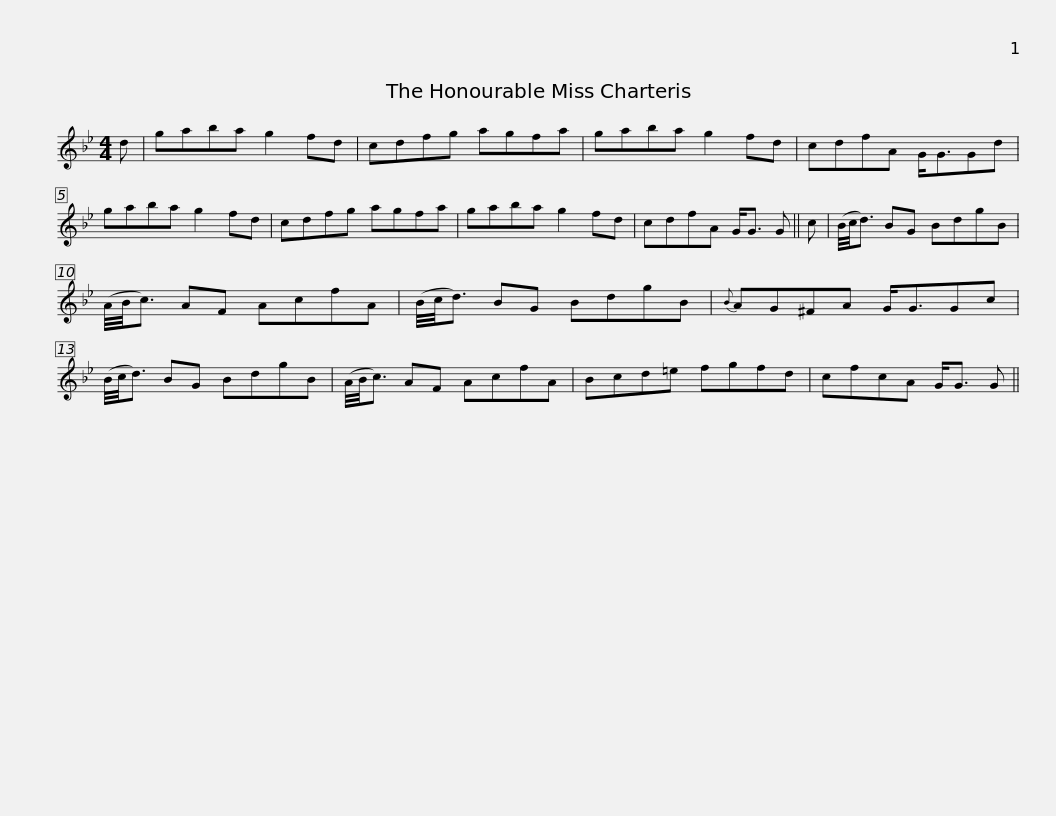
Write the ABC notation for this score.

X:1
L:1/8
M:4/4
I:linebreak $
K:Gmin
V:1 treble
V:1
 d | gaba g2 fd | cdfg agfa | gaba g2 fd | cdfA G<GGd | %5
 gaba g2 fd |$ cdfg agfa | gaba g2 fd | cdfA G<G G || c | %10
 (B/4c/4d3/2) BG BdgB | (A/4B/4c3/2) AF AcfA |$ (B/4c/4d3/2) BG BdgB |{B} AG^FA G<GGc | (B/4c/4d3/2) BG BdgB | %15
 (A/4B/4c3/2) AF AcfA |$ Bcd=e fgfd | cfcA G<G G || %18
